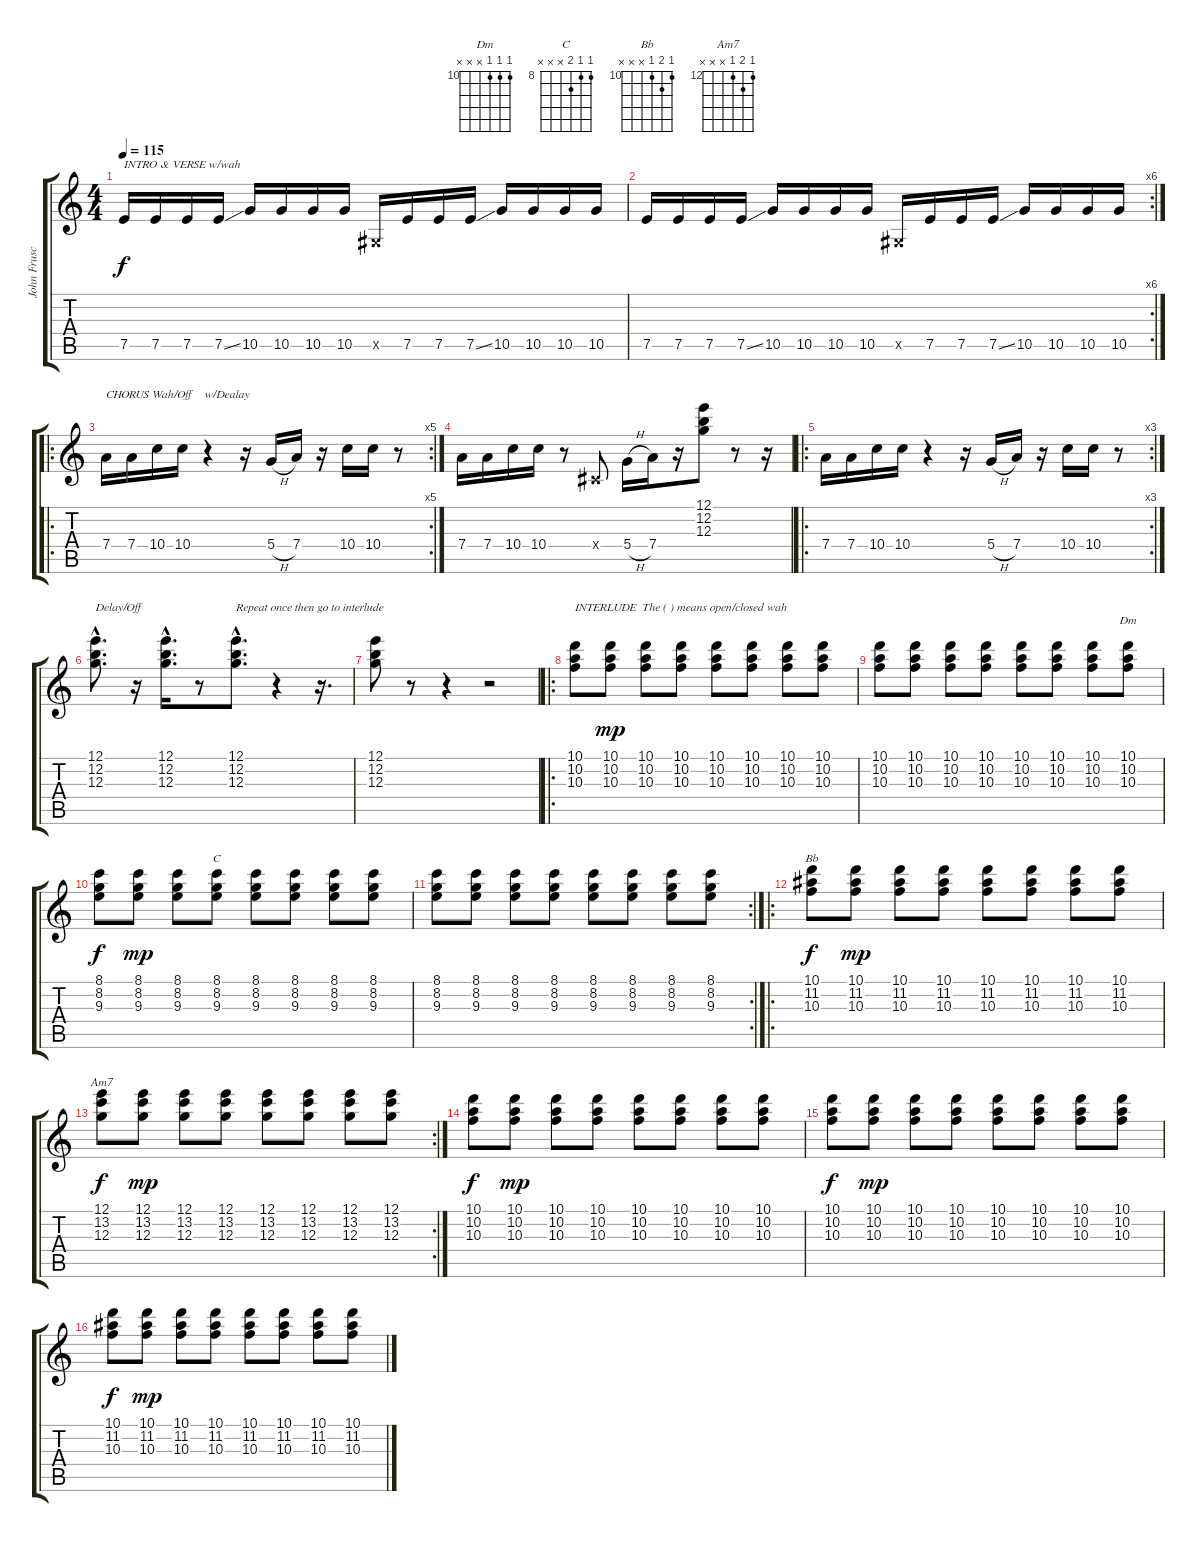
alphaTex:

\track ("John Frusciante (Gtr)" "John Frusc") {instrument distortionguitar}
\staff {score tabs}
\tuning (E4 B3 G3 D3 A2 E2) {hide}
\chord ("Dm" 10 10 10 x x x) {firstfret 10}
\chord ("C" 8 8 9 x x x) {firstfret 8}
\chord ("Bb" 10 11 10 x x x) {firstfret 10}
\chord ("Am7" 12 13 12 x x x) {firstfret 12}
\ts (4 4)
\tempo 115
\clef g2
\ks c
7.5.16{txt "INTRO & VERSE w/wah" dy f instrument distortionguitar} 7.5.16 7.5.16 7.5{ss}.16 10.5.16 10.5.16 10.5.16 10.5.16 -1.5{x}.16 7.5.16 7.5.16 7.5{ss}.16 10.5.16 10.5.16 10.5.16 10.5.16 |
\rc 6
7.5.16 7.5.16 7.5.16 7.5{ss}.16 10.5.16 10.5.16 10.5.16 10.5.16 -1.5{x}.16 7.5.16 7.5.16 7.5{ss}.16 10.5.16 10.5.16 10.5.16 10.5.16 |
\ro
\rc 5
7.4.16{txt "CHORUS Wah/Off    w/Dealay"} 7.4.16 10.4.16 10.4.16 r.4 r.16 5.4{h}.16 7.4.16 r.16 10.4.16 10.4.16 r.8 |
7.4.16 7.4.16 10.4.16 10.4.16 r.8 -1.4{x}.8 5.4{h}.16 7.4.16 r.16 (12.1 12.2 12.3).8 r.8 r.16 |
\ro
\rc 3
7.4.16 7.4.16 10.4.16 10.4.16 r.4 r.16 5.4{h}.16 7.4.16 r.16 10.4.16 10.4.16 r.8 |
(12.1{hac} 12.2{hac} 12.3{hac}).8{d txt "Delay/Off"} r.16 (12.1{hac} 12.2{hac} 12.3{hac}).16{d} r.8 (12.1{hac} 12.2{hac} 12.3{hac}).8{d txt "Repeat once then go to interlude"} r.4 r.16{d} |
(12.1 12.2 12.3).8 r.8 r.4 r.2 |
\ro
(10.1 10.2 10.3).8{txt "INTERLUDE  The ( ) means open/closed wah"} (10.1 10.2 10.3).8{dy mp} (10.1 10.2 10.3).8 (10.1 10.2 10.3).8 (10.1 10.2 10.3).8 (10.1 10.2 10.3).8 (10.1 10.2 10.3).8 (10.1 10.2 10.3).8 |
(10.1 10.2 10.3).8{txt ""} (10.1 10.2 10.3).8 (10.1 10.2 10.3).8 (10.1 10.2 10.3).8 (10.1 10.2 10.3).8 (10.1 10.2 10.3).8 (10.1 10.2 10.3).8 (10.1 10.2 10.3).8{ch "Dm"} |
(8.1 8.2 9.3).8{dy f} (8.1 8.2 9.3).8{dy mp} (8.1 8.2 9.3).8 (8.1 8.2 9.3).8{ch "C"} (8.1 8.2 9.3).8 (8.1 8.2 9.3).8 (8.1 8.2 9.3).8 (8.1 8.2 9.3).8 |
\rc 2
(8.1 8.2 9.3).8 (8.1 8.2 9.3).8 (8.1 8.2 9.3).8 (8.1 8.2 9.3).8 (8.1 8.2 9.3).8 (8.1 8.2 9.3).8 (8.1 8.2 9.3).8 (8.1 8.2 9.3).8 |
\ro
(10.1 11.2 10.3).8{ch "Bb" dy f} (10.1 11.2 10.3).8{dy mp} (10.1 11.2 10.3).8 (10.1 11.2 10.3).8 (10.1 11.2 10.3).8 (10.1 11.2 10.3).8 (10.1 11.2 10.3).8 (10.1 11.2 10.3).8 |
\rc 2
(12.1 13.2 12.3).8{ch "Am7" dy f} (12.1 13.2 12.3).8{dy mp} (12.1 13.2 12.3).8 (12.1 13.2 12.3).8 (12.1 13.2 12.3).8 (12.1 13.2 12.3).8 (12.1 13.2 12.3).8 (12.1 13.2 12.3).8 |
(10.1 10.2 10.3).8{dy f} (10.1 10.2 10.3).8{dy mp} (10.1 10.2 10.3).8 (10.1 10.2 10.3).8 (10.1 10.2 10.3).8 (10.1 10.2 10.3).8 (10.1 10.2 10.3).8 (10.1 10.2 10.3).8 |
(10.1 10.2 10.3).8{dy f} (10.1 10.2 10.3).8{dy mp} (10.1 10.2 10.3).8 (10.1 10.2 10.3).8 (10.1 10.2 10.3).8 (10.1 10.2 10.3).8 (10.1 10.2 10.3).8 (10.1 10.2 10.3).8 |
(10.1 11.2 10.3).8{dy f} (10.1 11.2 10.3).8{dy mp} (10.1 11.2 10.3).8 (10.1 11.2 10.3).8 (10.1 11.2 10.3).8 (10.1 11.2 10.3).8 (10.1 11.2 10.3).8 (10.1 11.2 10.3).8
